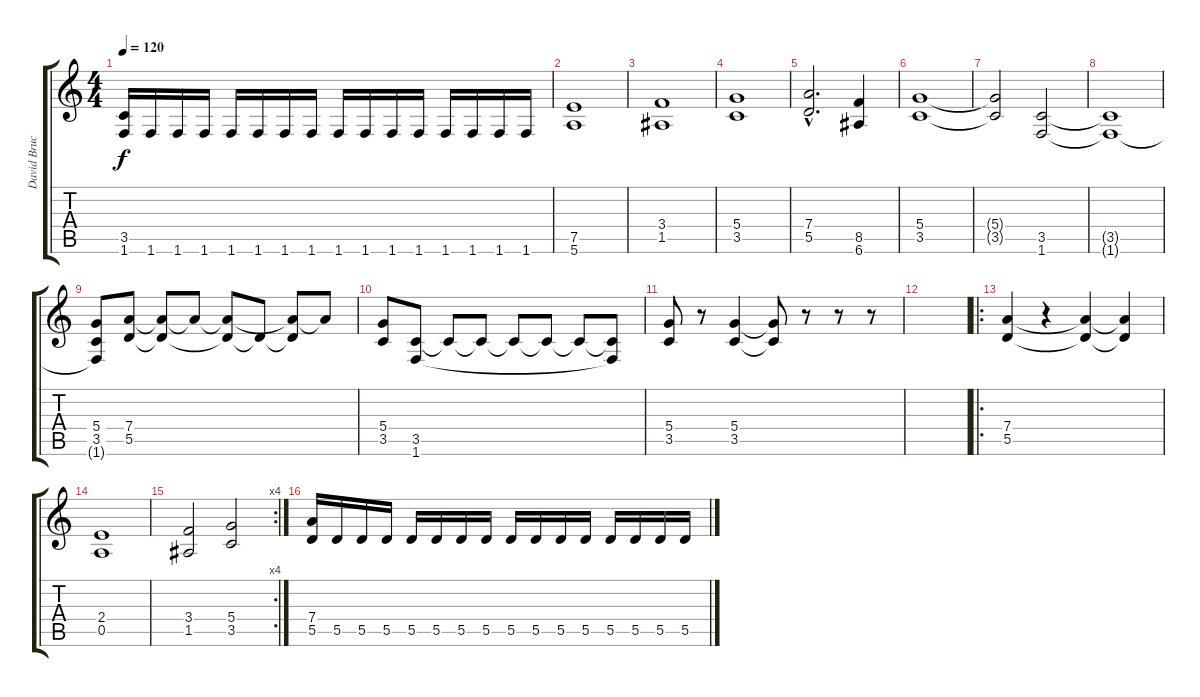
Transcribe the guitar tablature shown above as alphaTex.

\track ("David Bruck" "David Bruc") {instrument overdrivenguitar}
\staff {score tabs}
\tuning (E4 B3 G3 D3 A2 E2) {hide}
\ts (4 4)
\tempo 120
\clef g2
\ks c
(3.5 1.6).16{dy f} 1.6.16 1.6.16 1.6.16 1.6.16 1.6.16 1.6.16 1.6.16 1.6.16 1.6.16 1.6.16 1.6.16 1.6.16 1.6.16 1.6.16 1.6.16 |
(7.5 5.6).1 |
(3.4 1.5).1 |
(5.4 3.5).1 |
(7.4{hac} 5.5{hac}).2{d} (8.5 6.6).4 |
(5.4 3.5).1 |
(5.4{t} 3.5{t}).2 (3.5 1.6).2 |
(3.5{t} 1.6{t}).1 |
(5.4 3.5 1.6{t}).8 (7.4 5.5).8 (7.4{t} 5.5{t}).8 7.4{t}.8 (7.4{t} 5.5{t}).8 5.5{t}.8 (7.4{t} 5.5{t}).8 7.4{t}.8 |
(5.4 3.5).8 (3.5 1.6).8 3.5{t}.8 3.5{t}.8 3.5{t}.8 3.5{t}.8 3.5{t}.8 (3.5{t} 1.6{t}).8 |
(5.4 3.5).8 r.8 (5.4 3.5).4 (5.4{t} 3.5{t}).8 r.8 r.8 r.8 |
|
\ro
(7.4 5.5).4 r.4 (7.4{t} 5.5{t}).4 (7.4{t} 5.5{t}).4 |
(2.4 0.5).1 |
\rc 4
(3.4 1.5).2 (5.4 3.5).2 |
(7.4 5.5).16 5.5.16 5.5.16 5.5.16 5.5.16 5.5.16 5.5.16 5.5.16 5.5.16 5.5.16 5.5.16 5.5.16 5.5.16 5.5.16 5.5.16 5.5.16
